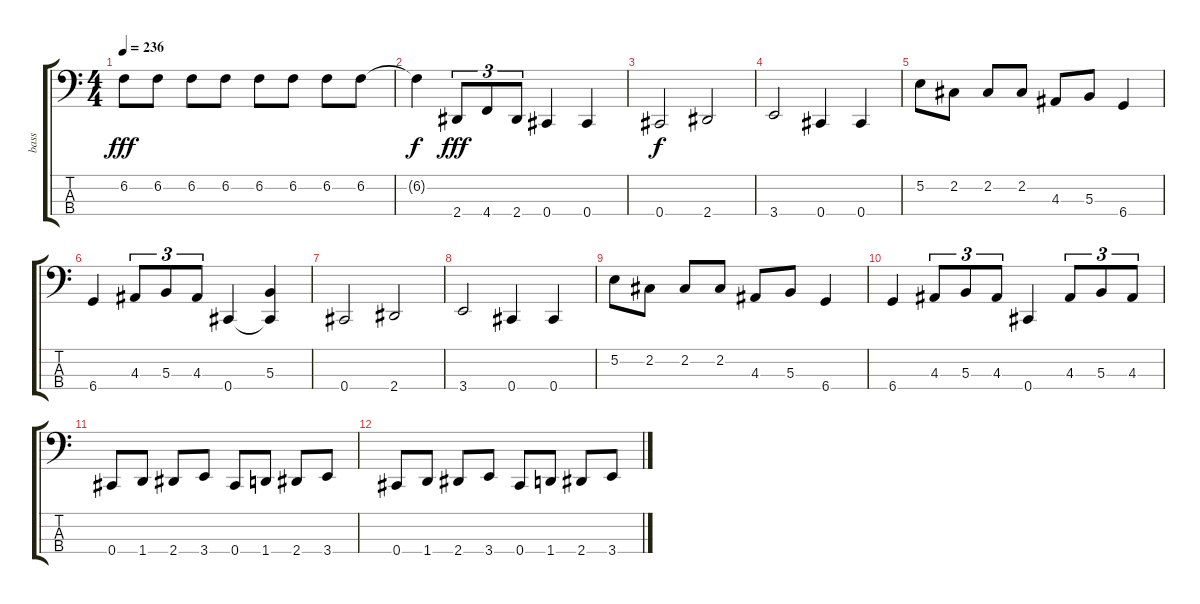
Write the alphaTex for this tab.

\track ("bass" "bass") {instrument electricbasspick}
\staff {score tabs}
\tuning (E2 B1 Gb1 Db1) {hide}
\ts (4 4)
\tempo 236
\clef f4
\ks c
6.2.8{dy fff} 6.2.8 6.2.8 6.2.8 6.2.8 6.2.8 6.2.8 6.2.8 |
6.2{t}.4{dy f} 2.4.8{tu (3 2) dy fff} 4.4.8{tu (3 2)} 2.4.8{tu (3 2)} 0.4.4 0.4.4 |
0.4.2{dy f} 2.4.2 |
3.4.2 0.4.4 0.4.4 |
5.2.8 2.2.8 2.2.8 2.2.8 4.3.8 5.3.8 6.4.4 |
6.4.4 4.3.8{tu (3 2)} 5.3.8{tu (3 2)} 4.3.8{tu (3 2)} 0.4.4 (5.3 0.4{t}).4 |
0.4.2 2.4.2 |
3.4.2 0.4.4 0.4.4 |
5.2.8 2.2.8 2.2.8 2.2.8 4.3.8 5.3.8 6.4.4 |
6.4.4 4.3.8{tu (3 2)} 5.3.8{tu (3 2)} 4.3.8{tu (3 2)} 0.4.4 4.3.8{tu (3 2)} 5.3.8{tu (3 2)} 4.3.8{tu (3 2)} |
0.4.8 1.4.8 2.4.8 3.4.8 0.4.8 1.4.8 2.4.8 3.4.8 |
0.4.8 1.4.8 2.4.8 3.4.8 0.4.8 1.4.8 2.4.8 3.4.8
